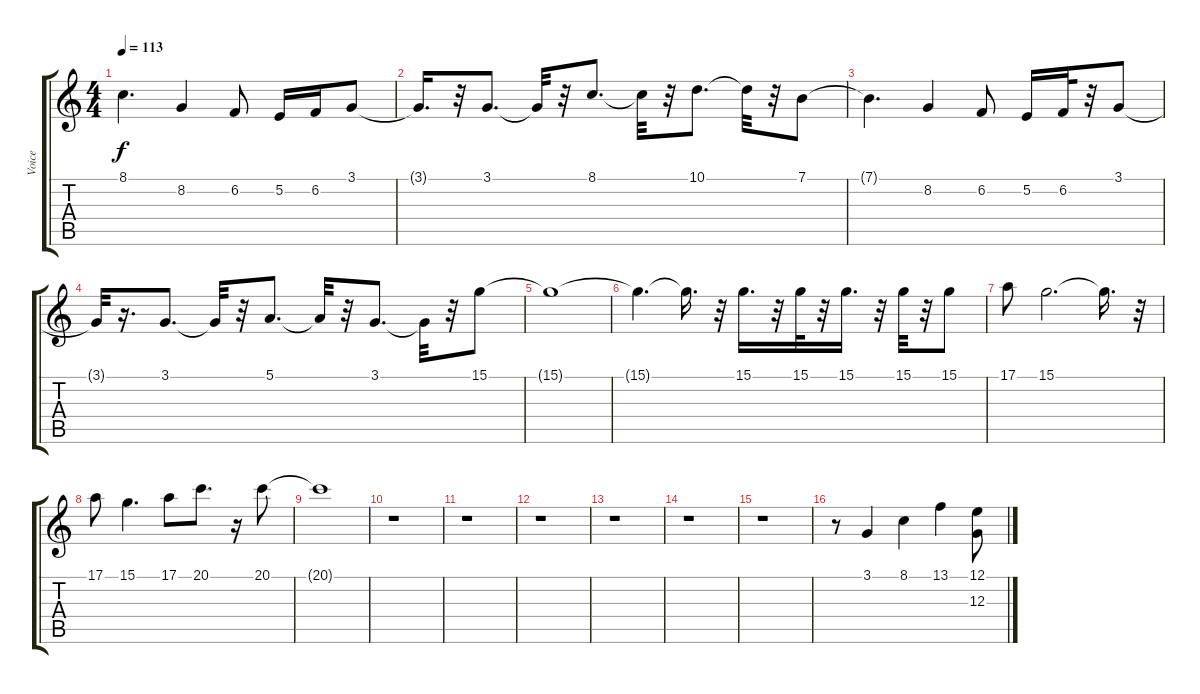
\track ("Voice" "Voice") {instrument choiraahs}
\staff {score tabs}
\tuning (E4 B3 G3 D3 A2 E2) {hide}
\ts (4 4)
\tempo 113
\clef g2
\ks c
8.1.4{d dy f} 8.2.4 6.2.8 5.2.16 6.2.16 3.1.8 |
3.1{t}.16{d} r.32 3.1.8{d} 3.1{t}.32 r.32 8.1.8{d} 8.1{t}.32 r.32 10.1.8{d} 10.1{t}.32 r.32 7.1.8 |
7.1{t}.4{d} 8.2.4 6.2.8 5.2.16 6.2.32 r.32 3.1.8 |
3.1{t}.32 r.16{d} 3.1.8{d} 3.1{t}.32 r.32 5.1.8{d} 5.1{t}.32 r.32 3.1.8{d} 3.1{t}.32 r.32 15.1.8 |
15.1{t}.1 |
15.1{t}.4{d} 15.1{t}.16{d} r.32 15.1.16{d} r.32 15.1.32 r.32 15.1.16{d} r.32 15.1.32 r.32 15.1.8 |
17.1.8 15.1.2{d} 15.1{t}.16{d} r.32 |
17.1.8 15.1.4{d} 17.1.8 20.1.8{d} r.16 20.1.8 |
20.1{t}.1 |
r.1 |
r.1 |
r.1 |
r.1 |
r.1 |
r.1 |
r.8 3.1.4 8.1.4 13.1.4 (12.1 12.3).8
